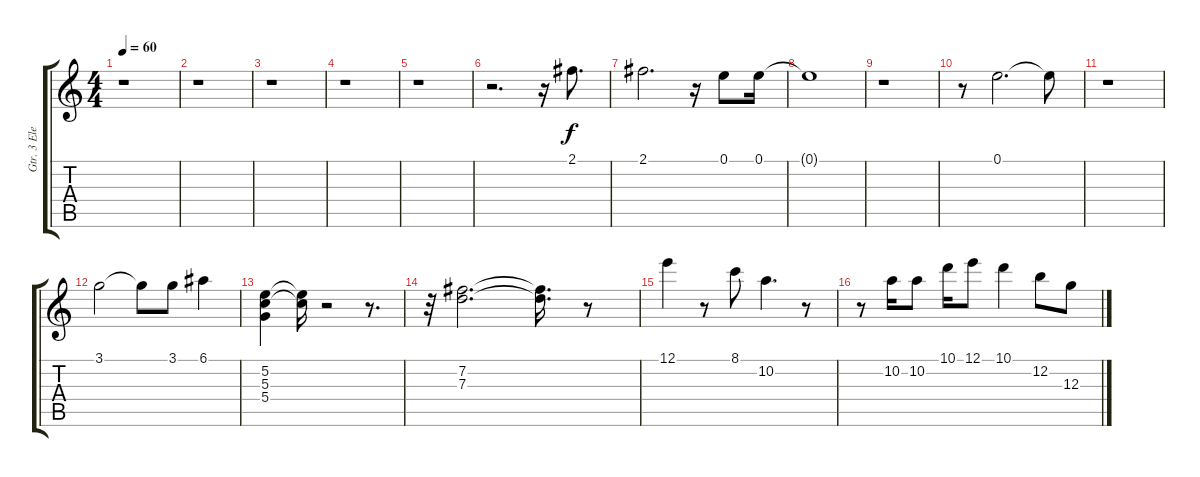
\track ("Gtr. 3 Elec." "Gtr. 3 Ele") {instrument overdrivenguitar}
\staff {score tabs}
\tuning (E4 B3 G3 D3 A2 E2) {hide}
\ts (4 4)
\tempo 60
\clef g2
\ks c
r.1{dy f} |
r.1 |
r.1 |
r.1 |
r.1 |
r.2{d} r.16 2.1.8{d volume 0} |
2.1.2{d volume 12} r.16 0.1.8{volume 12} 0.1.16 |
0.1{t}.1 |
r.1 |
r.8 0.1.2{d volume 1} 0.1{t}.8 |
r.1 |
3.1.2{volume 11} 3.1{t}.8 3.1.8 6.1.4 |
(5.2 5.3 5.4).4 (5.2{t} 5.3{t}).16 r.2 r.8{d} |
r.32 (7.2 7.3).2{d} (7.2{t} 7.3{t}).16{d} r.8 |
12.1.4 r.8 8.1.8 10.2.4{d} r.8 |
r.8 10.2.16 10.2.8 10.1.16 12.1.8 10.1.4 12.2.8 12.3.8
